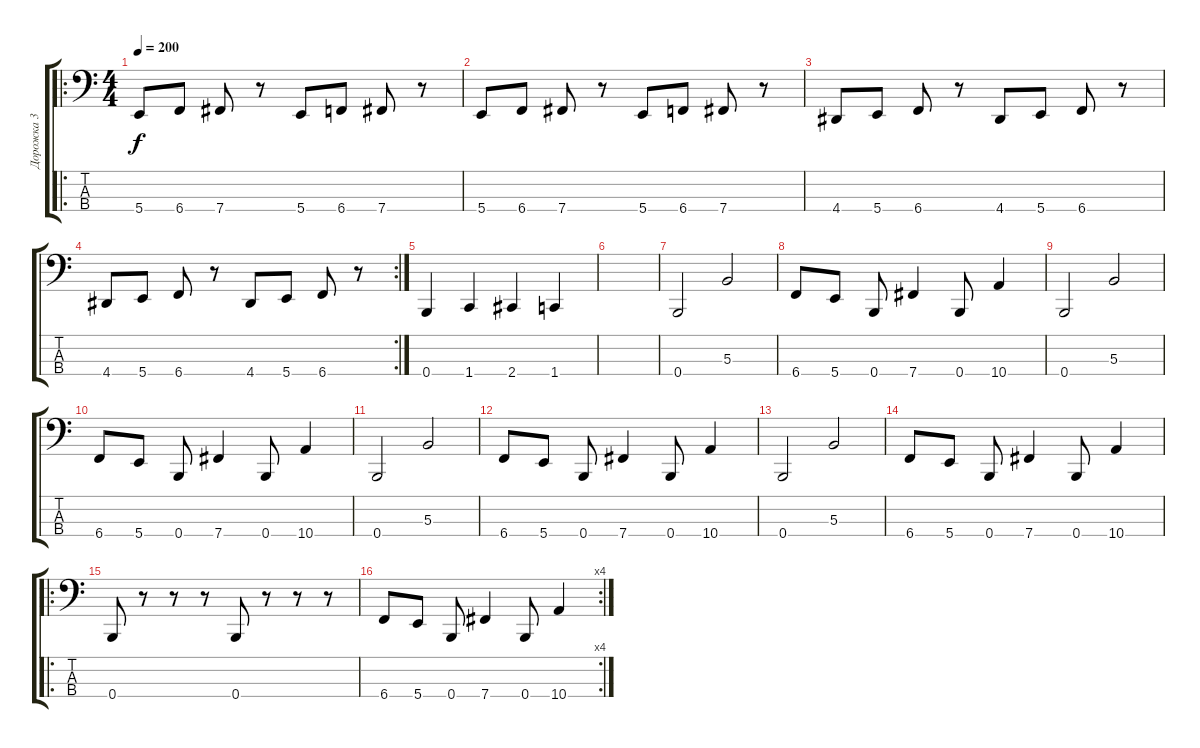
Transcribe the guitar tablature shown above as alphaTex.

\track ("Дорожка 3" "Дорожка 3") {instrument electricbasspick}
\staff {score tabs}
\tuning (E2 B1 Gb1 B0) {hide}
\ro
\ts (4 4)
\tempo 200
\clef f4
\ks c
5.4.8{dy f} 6.4.8 7.4.8 r.8 5.4.8 6.4.8 7.4.8 r.8 |
5.4.8 6.4.8 7.4.8 r.8 5.4.8 6.4.8 7.4.8 r.8 |
4.4.8 5.4.8 6.4.8 r.8 4.4.8 5.4.8 6.4.8 r.8 |
\rc 2
4.4.8 5.4.8 6.4.8 r.8 4.4.8 5.4.8 6.4.8 r.8 |
0.4.4 1.4.4 2.4.4 1.4.4 |
|
0.4.2 5.3.2 |
6.4.8 5.4.8 0.4.8 7.4.4 0.4.8 10.4.4 |
0.4.2 5.3.2 |
6.4.8 5.4.8 0.4.8 7.4.4 0.4.8 10.4.4 |
0.4.2 5.3.2 |
6.4.8 5.4.8 0.4.8 7.4.4 0.4.8 10.4.4 |
0.4.2 5.3.2 |
6.4.8 5.4.8 0.4.8 7.4.4 0.4.8 10.4.4 |
\ro
0.4.8 r.8 r.8 r.8 0.4.8 r.8 r.8 r.8 |
\rc 4
6.4.8 5.4.8 0.4.8 7.4.4 0.4.8 10.4.4
